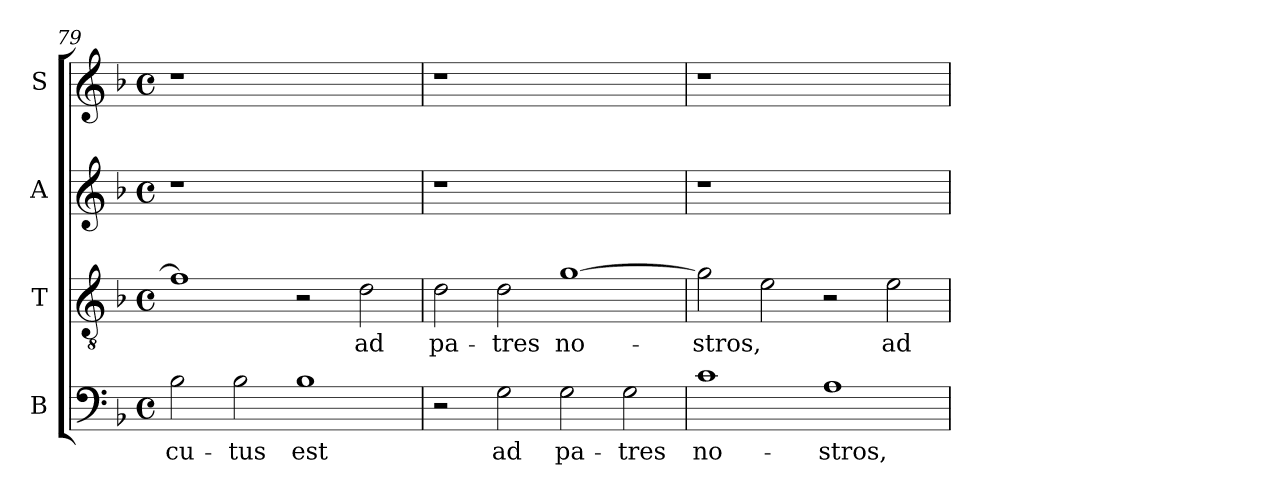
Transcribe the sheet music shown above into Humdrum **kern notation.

**kern	**text	**kern	**text	**kern	**kern
*part4	*part4	*part3	*part3	*part2	*part1
*staff4	*staff4	*staff3	*staff3	*staff2	*staff1
*I"B	*	*I"T	*	*I"A	*I"S
*I'B	*	*I'T	*	*I'A	*I'S
*clefF4	*	*clefGv2	*	*clefG2	*clefG2
*k[b-]	*	*k[b-]	*	*k[b-]	*k[b-]
*F:	*	*F:	*	*F:	*F:
*M4/4	*	*M4/4	*	*M4/4	*M4/4
*met(c)	*	*met(c)	*	*met(c)	*met(c)
=79	=79	=79	=79	=79	=79
!	!LO:LY:b:cj	!	!	!	!
2B-\	-cu-	1f]	.	1r	1r
!	!LO:LY:b:cj	!	!	!	!
2B-\	-tus	.	.	.	.
!	!LO:LY:b:cj	!	!	!	!
1B-	est	2r	.	1ryy	1ryy
!	!	!	!LO:LY:b:cj	!	!
.	.	2d\	ad	.	.
=80	=80	=80	=80	=80	=80
!	!	!	!LO:LY:b:cj	!	!
2r	.	2d\	pa-	1r	1r
!	!LO:LY:b:cj	!	!LO:LY:b:cj	!	!
2G\	ad	2d\	-tres	.	.
!	!LO:LY:b:cj	!	!LO:LY:b:cj	!	!
2G\	pa-	[>1g	no-	1ryy	1ryy
!	!LO:LY:b:cj	!	!	!	!
2G\	-tres	.	.	.	.
=81	=81	=81	=81	=81	=81
!	!LO:LY:b:cj	!	!LO:LY:b	!	!
1c	no-	2g\]	-stros,	1r	1r
.	.	2e\	.	.	.
!	!LO:LY:b:cj	!	!	!	!
1A	-stros,	2r	.	1ryy	1ryy
!	!	!	!LO:LY:b:cj	!	!
.	.	2e\	ad	.	.
=	=	=	=	=	=
*-	*-	*-	*-	*-	*-
